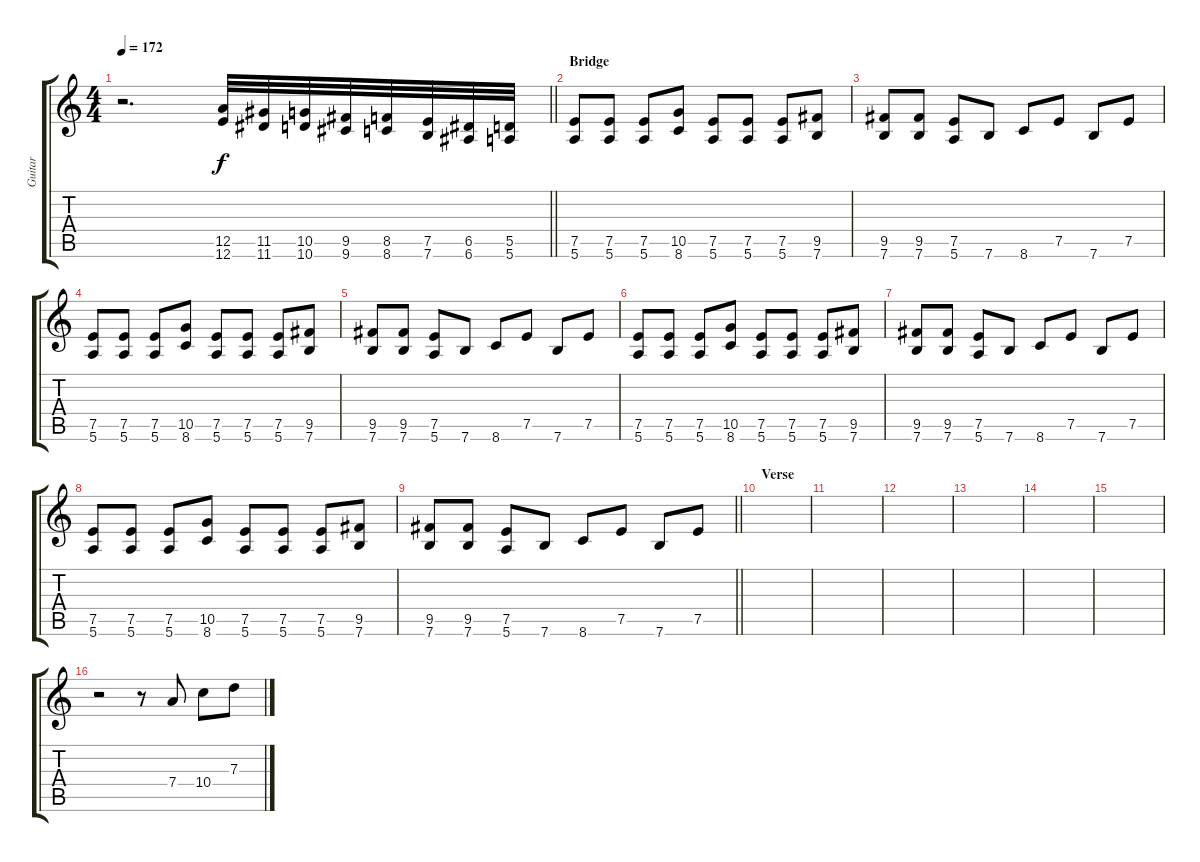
\track ("Guitar" "Guitar") {instrument distortionguitar}
\staff {score tabs}
\tuning (E4 B3 G3 D3 A2 E2) {hide}
\ts (4 4)
\tempo 172
\clef g2
\barLineRight lightlight
\ks aminor
r.2{d dy f} (12.5 12.6).32{instrument guitarfretnoise} (11.5 11.6).32 (10.5 10.6).32 (9.5 9.6).32 (8.5 8.6).32 (7.5 7.6).32 (6.5 6.6).32 (5.5 5.6).32 |
\section ("" "Bridge")
(7.5 5.6).8{instrument distortionguitar} (7.5 5.6).8 (7.5 5.6).8 (10.5 8.6).8 (7.5 5.6).8 (7.5 5.6).8 (7.5 5.6).8 (9.5 7.6).8 |
(9.5 7.6).8 (9.5 7.6).8 (7.5 5.6).8 7.6.8 8.6.8 7.5.8 7.6.8 7.5.8 |
(7.5 5.6).8 (7.5 5.6).8 (7.5 5.6).8 (10.5 8.6).8 (7.5 5.6).8 (7.5 5.6).8 (7.5 5.6).8 (9.5 7.6).8 |
(9.5 7.6).8 (9.5 7.6).8 (7.5 5.6).8 7.6.8 8.6.8 7.5.8 7.6.8 7.5.8 |
(7.5 5.6).8 (7.5 5.6).8 (7.5 5.6).8 (10.5 8.6).8 (7.5 5.6).8 (7.5 5.6).8 (7.5 5.6).8 (9.5 7.6).8 |
(9.5 7.6).8 (9.5 7.6).8 (7.5 5.6).8 7.6.8 8.6.8 7.5.8 7.6.8 7.5.8 |
(7.5 5.6).8 (7.5 5.6).8 (7.5 5.6).8 (10.5 8.6).8 (7.5 5.6).8 (7.5 5.6).8 (7.5 5.6).8 (9.5 7.6).8 |
\barLineRight lightlight
(9.5 7.6).8 (9.5 7.6).8 (7.5 5.6).8 7.6.8 8.6.8 7.5.8 7.6.8 7.5.8 |
\section ("" "Verse")
|
|
|
|
|
|
r.2 r.8 7.4.8 10.4.8 7.3.8
